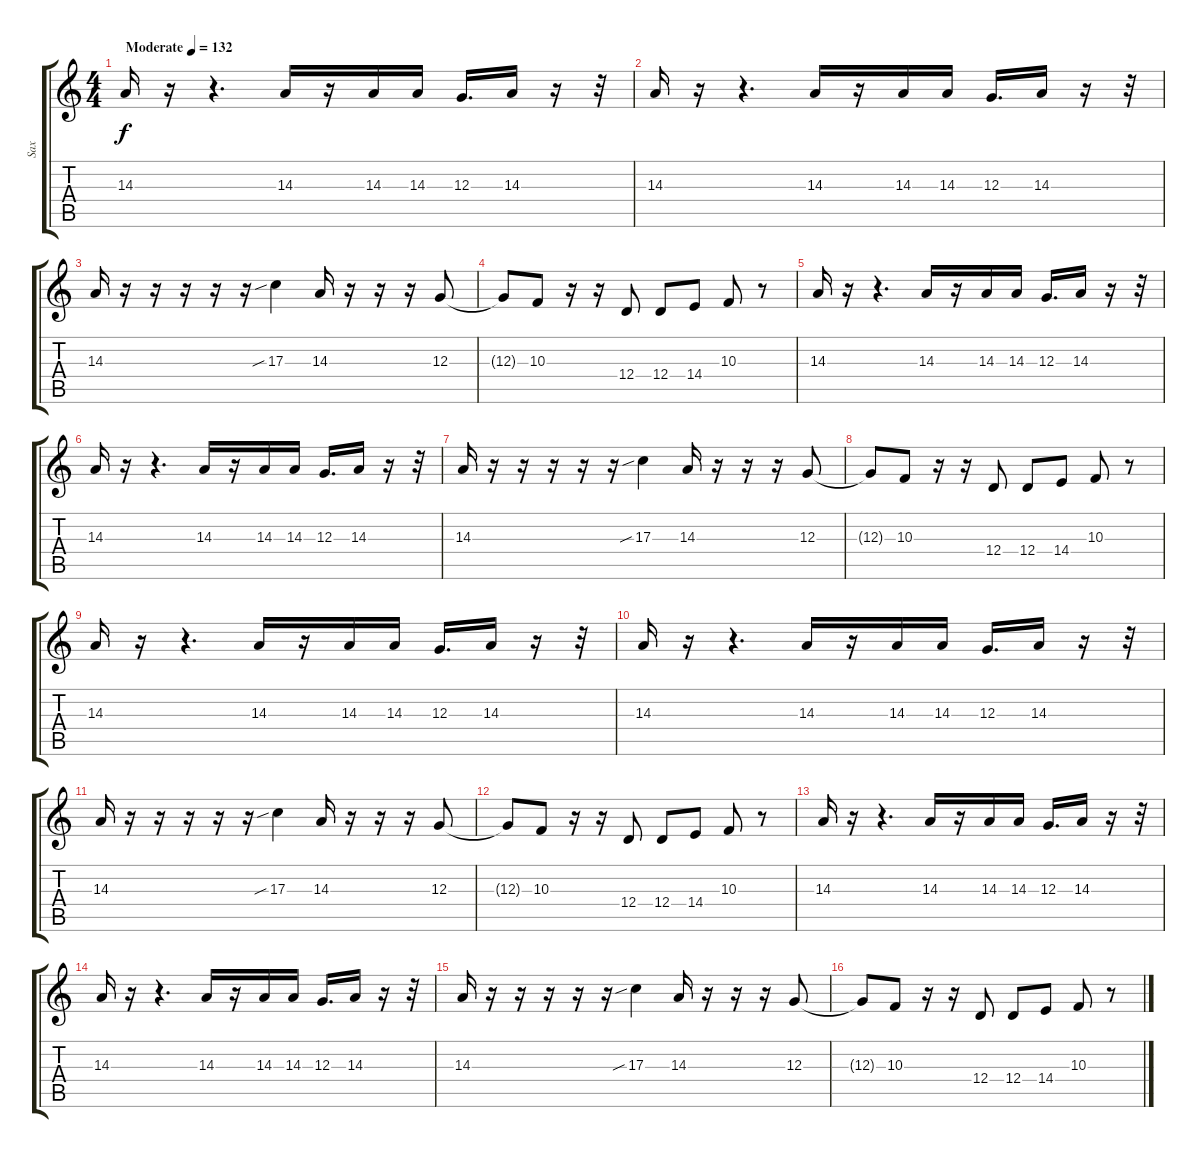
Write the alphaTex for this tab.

\track ("Sax" "Sax") {instrument altosax}
\staff {score tabs}
\tuning (E4 B3 G3 D3 A2 E2) {hide}
\ts (4 4)
\tempo (132 "Moderate")
\clef g2
\ks c
14.3.16{dy f instrument altosax} r.16 r.4{d} 14.3.16 r.16 14.3.16 14.3.16 12.3.16{d} 14.3.16 r.16 r.32 |
14.3.16 r.16 r.4{d} 14.3.16 r.16 14.3.16 14.3.16 12.3.16{d} 14.3.16 r.16 r.32 |
14.3.16 r.16 r.16 r.16 r.16 r.16 17.3{sib}.4 14.3.16 r.16 r.16 r.16 12.3.8 |
12.3{t}.8 10.3.8 r.16 r.16 12.4.8 12.4.8 14.4.8 10.3.8 r.8 |
14.3.16 r.16 r.4{d} 14.3.16 r.16 14.3.16 14.3.16 12.3.16{d} 14.3.16 r.16 r.32 |
14.3.16 r.16 r.4{d} 14.3.16 r.16 14.3.16 14.3.16 12.3.16{d} 14.3.16 r.16 r.32 |
14.3.16 r.16 r.16 r.16 r.16 r.16 17.3{sib}.4 14.3.16 r.16 r.16 r.16 12.3.8 |
12.3{t}.8 10.3.8 r.16 r.16 12.4.8 12.4.8 14.4.8 10.3.8 r.8 |
14.3.16 r.16 r.4{d} 14.3.16 r.16 14.3.16 14.3.16 12.3.16{d} 14.3.16 r.16 r.32 |
14.3.16 r.16 r.4{d} 14.3.16 r.16 14.3.16 14.3.16 12.3.16{d} 14.3.16 r.16 r.32 |
14.3.16 r.16 r.16 r.16 r.16 r.16 17.3{sib}.4 14.3.16 r.16 r.16 r.16 12.3.8 |
12.3{t}.8 10.3.8 r.16 r.16 12.4.8 12.4.8 14.4.8 10.3.8 r.8 |
14.3.16 r.16 r.4{d} 14.3.16 r.16 14.3.16 14.3.16 12.3.16{d} 14.3.16 r.16 r.32 |
14.3.16 r.16 r.4{d} 14.3.16 r.16 14.3.16 14.3.16 12.3.16{d} 14.3.16 r.16 r.32 |
14.3.16 r.16 r.16 r.16 r.16 r.16 17.3{sib}.4 14.3.16 r.16 r.16 r.16 12.3.8 |
12.3{t}.8 10.3.8 r.16 r.16 12.4.8 12.4.8 14.4.8 10.3.8 r.8
